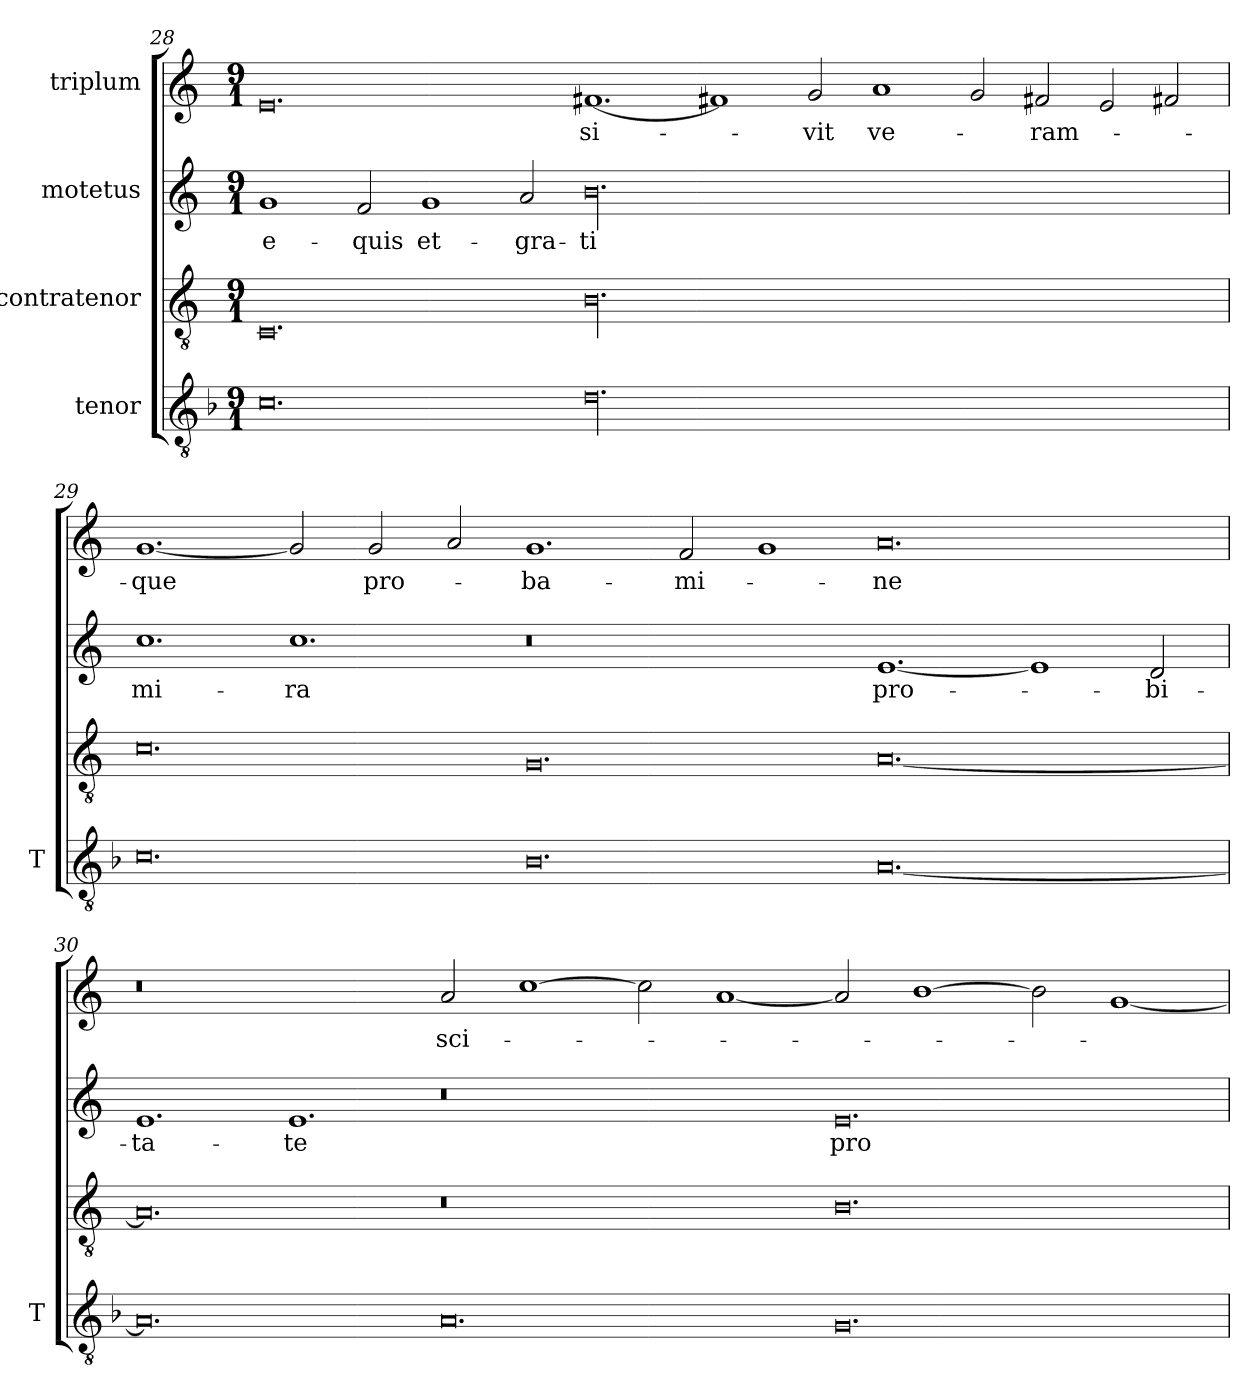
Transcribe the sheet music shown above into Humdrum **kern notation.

**kern	**kern	**kern	**text	**kern	**text
*part4	*part3	*part2	*part2	*part1	*part1
*staff4	*staff3	*staff2	*staff2	*staff1	*staff1
*I"tenor	*I"contratenor	*I"motetus	*	*I"triplum	*
*I'T	*	*	*	*	*
!!LO:PB:g=z
*clefGv2	*clefGv2	*clefG2	*	*clefG2	*
*k[b-]	*k[]	*k[]	*	*k[]	*
*F:	*C:	*C:	*	*C:	*
*M9/1	*M9/1	*M9/1	*	*M9/1	*
=28	=28	=28	=28	=28	=28
0.c\	0.C/	1g/	e-	0.e/	.
.	.	2f/	-quis	.	.
.	.	1g/	et-	.	.
.	.	2a/	gra-	.	.
00.d\	00.B\	00.b\	-ti	[1.f#X/	-si-
.	.	.	.	1f#X/]	.
.	.	.	.	2g/	-vit
.	.	.	.	1a/	ve-
.	.	.	.	2g/	.
.	.	.	.	2f#X/	-ram-
.	.	.	.	2e/	.
.	.	.	.	2f#X/	.
=29	=29	=29	=29	=29	=29
0.c\	0.c\	1.cc\	mi-	[1.g/	-que
.	.	1.cc\	-ra	2g/]	.
.	.	.	.	2g/	pro-
.	.	.	.	2a/	.
0.B-\	0.G/	0.r	.	1.g/	-ba-
.	.	.	.	2f/	-mi-
.	.	.	.	1g/	.
[0.A/	[0.A/	[1.e/	pro-	0.a/	-ne
.	.	1e/]	.	.	.
.	.	2d/	-bi-	.	.
=30	=30	=30	=30	=30	=30
0.A/]	0.A/]	1.e/	-ta-	0.r	.
.	.	1.e/	-te	.	.
0.A/	0.r	0.r	.	2a/	sci-
.	.	.	.	[1cc\	.
.	.	.	.	2cc\]	.
.	.	.	.	[1a/	.
0.G/	0.B\	0.e/	pro-	2a/]	.
.	.	.	.	[1b\	.
.	.	.	.	2b\]	.
.	.	.	.	[1g/	.
=	=	=	=	=	=
*-	*-	*-	*-	*-	*-
